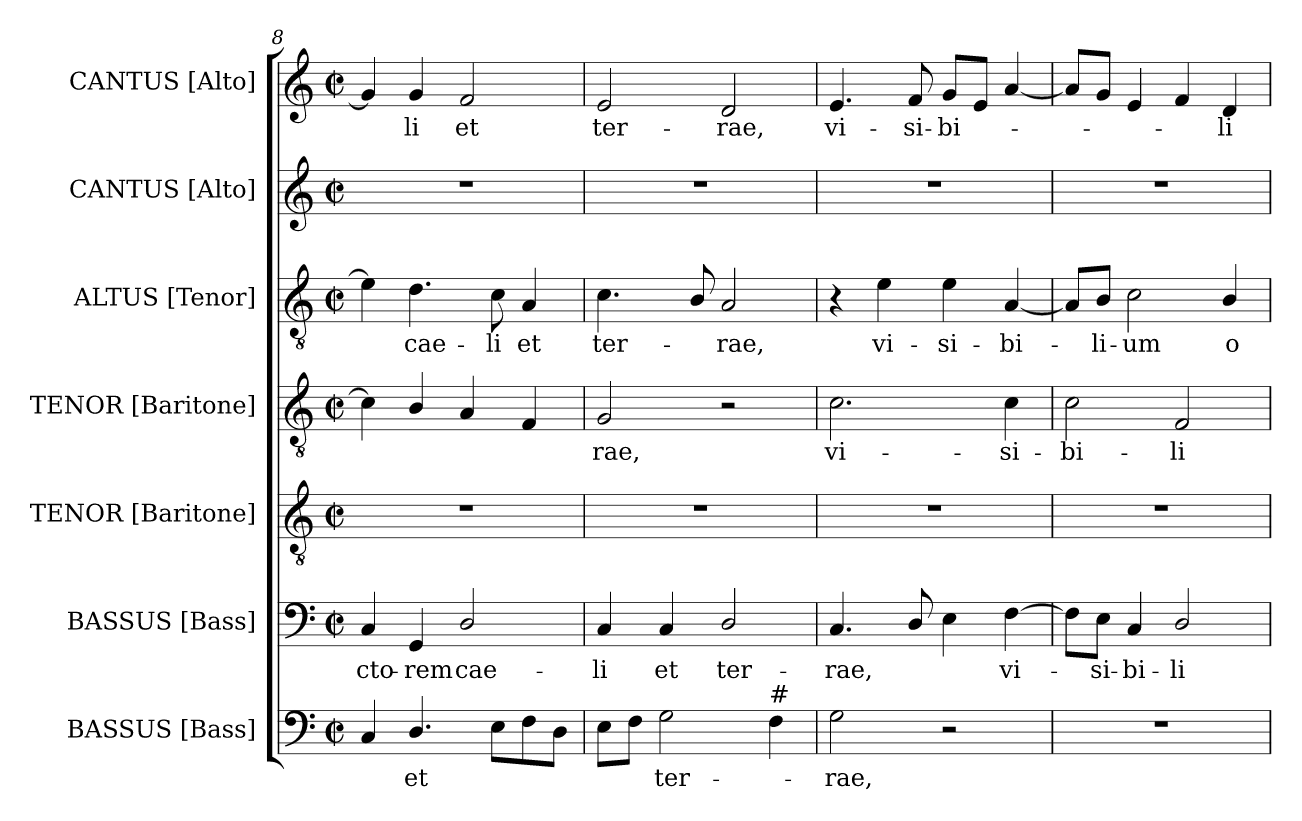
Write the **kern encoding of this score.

**kern	**text	**kern	**text	**kern	**kern	**text	**kern	**text	**kern	**kern	**text
*part7	*part7	*part6	*part6	*part5	*part4	*part4	*part3	*part3	*part2	*part1	*part1
*staff7	*staff7	*staff6	*staff6	*staff5	*staff4	*staff4	*staff3	*staff3	*staff2	*staff1	*staff1
*I"BASSUS [Bass]	*	*I"BASSUS [Bass]	*	*I"TENOR [Baritone]	*I"TENOR [Baritone]	*	*I"ALTUS [Tenor]	*	*I"CANTUS [Alto]	*I"CANTUS [Alto]	*
*I'B.	*	*I'B.	*	*I'Bar.	*I'Bar.	*	*I'T.	*	*I'A.	*I'A.	*
*clefF4	*	*clefF4	*	*clefGv2	*clefGv2	*	*clefGv2	*	*clefG2	*clefG2	*
*	*	*	*	*ITrd7c12	*ITrd7c12	*	*ITrd7c12	*	*	*	*
*k[]	*	*k[]	*	*k[]	*k[]	*	*k[]	*	*k[]	*k[]	*
*C:	*	*C:	*	*C:	*C:	*	*C:	*	*C:	*C:	*
*M2/2	*	*M2/2	*	*M2/2	*M2/2	*	*M2/2	*	*M2/2	*M2/2	*
*met(c|)	*	*met(c|)	*	*met(c|)	*met(c|)	*	*met(c|)	*	*met(c|)	*met(c|)	*
=8	=8	=8	=8	=8	=8	=8	=8	=8	=8	=8	=8
!	!	!	!LO:LY:b:color=#000000	!	!	!	!	!	!	!	!
4Ci/	.	4Ci/	-cto-	1r	4Ci\]	.	4Ei\]	.	1r	4gi/]	.
!	!LO:LY:b:color=#000000	!	!	!	!	!	!	!	!	!	!
!	!	!	!LO:LY:b:color=#000000	!	!	!	!	!	!	!	!
!	!	!	!	!	!	!	!	!LO:LY:b:color=#000000	!	!	!
!	!	!	!	!	!	!	!	!	!	!	!LO:LY:b:color=#000000
4.Di/	et	4GGi/	-rem	.	4BBi/	.	4.Di\	cae-	.	4gi/	-li
!	!	!	!LO:LY:b:color=#000000	!	!	!	!	!	!	!	!
!	!	!	!	!	!	!	!	!	!	!	!LO:LY:b:color=#000000
.	.	2Di/	cae-	.	4AAi/	.	.	.	.	2fi/	et
!	!	!	!	!	!	!	!	!LO:LY:b:color=#000000	!	!	!
8Ei\L	.	.	.	.	.	.	8Ci\	-li	.	.	.
!	!	!	!	!	!	!	!	!LO:LY:b:color=#000000	!	!	!
8Fi\	.	.	.	.	4FFi/	.	4AAi/	et	.	.	.
8Di\J	.	.	.	.	.	.	.	.	.	.	.
=9	=9	=9	=9	=9	=9	=9	=9	=9	=9	=9	=9
!	!	!	!LO:LY:b:color=#000000	!	!	!	!	!	!	!	!
!	!	!	!	!	!	!LO:LY:b:color=#000000	!	!	!	!	!
!	!	!	!	!	!	!	!	!LO:LY:b:color=#000000	!	!	!
!	!	!	!	!	!	!	!	!	!	!	!LO:LY:b:color=#000000
8Ei\L	.	4Ci/	-li	1r	2GGi/	-rae,	4.Ci\	ter-	1r	2ei/	ter-
8Fi\J	.	.	.	.	.	.	.	.	.	.	.
!	!LO:LY:b:color=#000000	!	!	!	!	!	!	!	!	!	!
!	!	!	!LO:LY:b:color=#000000	!	!	!	!	!	!	!	!
2Gi\	ter-	4Ci/	et	.	.	.	.	.	.	.	.
.	.	.	.	.	.	.	8BBi/	.	.	.	.
!	!	!	!LO:LY:b:color=#000000	!	!	!	!	!	!	!	!
!	!	!	!	!	!	!	!	!LO:LY:b:color=#000000	!	!	!
!	!	!	!	!	!	!	!	!	!	!	!LO:LY:b:color=#000000
.	.	2Di/	ter-	.	2r	.	2AAi/	-rae,	.	2di/	-rae,
!LO:TX:a:t=#	!	!	!	!	!	!	!	!	!	!	!
4Fi\	.	.	.	.	.	.	.	.	.	.	.
=10	=10	=10	=10	=10	=10	=10	=10	=10	=10	=10	=10
!	!LO:LY:b:color=#000000	!	!	!	!	!	!	!	!	!	!
!	!	!	!LO:LY:b:color=#000000	!	!	!	!	!	!	!	!
!	!	!	!	!	!	!LO:LY:b:color=#000000	!	!	!	!	!
!	!	!	!	!	!	!	!	!	!	!	!LO:LY:b:color=#000000
2Gi\	-rae,	4.Ci/	-rae,	1r	2.Ci\	vi-	4r	.	1r	4.ei/	vi-
!	!	!	!	!	!	!	!	!LO:LY:b:color=#000000	!	!	!
.	.	.	.	.	.	.	4Ei\	vi-	.	.	.
!	!	!	!	!	!	!	!	!	!	!	!LO:LY:b:color=#000000
.	.	8Di/	.	.	.	.	.	.	.	8fi/	-si-
!	!	!	!	!	!	!	!	!LO:LY:b:color=#000000	!	!	!
!	!	!	!	!	!	!	!	!	!	!	!LO:LY:b:color=#000000
2r	.	4Ei\	.	.	.	.	4Ei\	-si-	.	8gi/L	-bi-
.	.	.	.	.	.	.	.	.	.	8ei/J	.
!	!	!	!LO:LY:b:color=#000000	!	!	!	!	!	!	!	!
!	!	!	!	!	!	!LO:LY:b:color=#000000	!	!	!	!	!
!	!	!	!	!	!	!	!	!LO:LY:b:color=#000000	!	!	!
.	.	[>4Fi\	vi-	.	4Ci\	-si-	[<4AAi/	-bi-	.	[<4ai/	.
=11	=11	=11	=11	=11	=11	=11	=11	=11	=11	=11	=11
!	!	!	!	!	!	!LO:LY:b:color=#000000	!	!	!	!	!
1r	.	8Fi\L]	.	1r	2Ci\	-bi-	8AAi/L]	.	1r	8ai/L]	.
!	!	!	!LO:LY:b:color=#000000	!	!	!	!	!	!	!	!
!	!	!	!	!	!	!	!	!LO:LY:b:color=#000000	!	!	!
.	.	8Ei\J	-si-	.	.	.	8BBi/J	-li-	.	8gi/J	.
!	!	!	!LO:LY:b:color=#000000	!	!	!	!	!	!	!	!
!	!	!	!	!	!	!	!	!LO:LY:b:color=#000000	!	!	!
.	.	4Ci/	-bi-	.	.	.	2Ci\	-um	.	4ei/	.
!	!	!	!LO:LY:b:color=#000000	!	!	!	!	!	!	!	!
!	!	!	!	!	!	!LO:LY:b:color=#000000	!	!	!	!	!
.	.	2Di/	-li-	.	2FFi/	-li-	.	.	.	4fi/	.
!	!	!	!	!	!	!	!	!LO:LY:b:color=#000000	!	!	!
!	!	!	!	!	!	!	!	!	!	!	!LO:LY:b:color=#000000
.	.	.	.	.	.	.	4BBi/	o-	.	4di/	-li-
=	=	=	=	=	=	=	=	=	=	=	=
*-	*-	*-	*-	*-	*-	*-	*-	*-	*-	*-	*-
